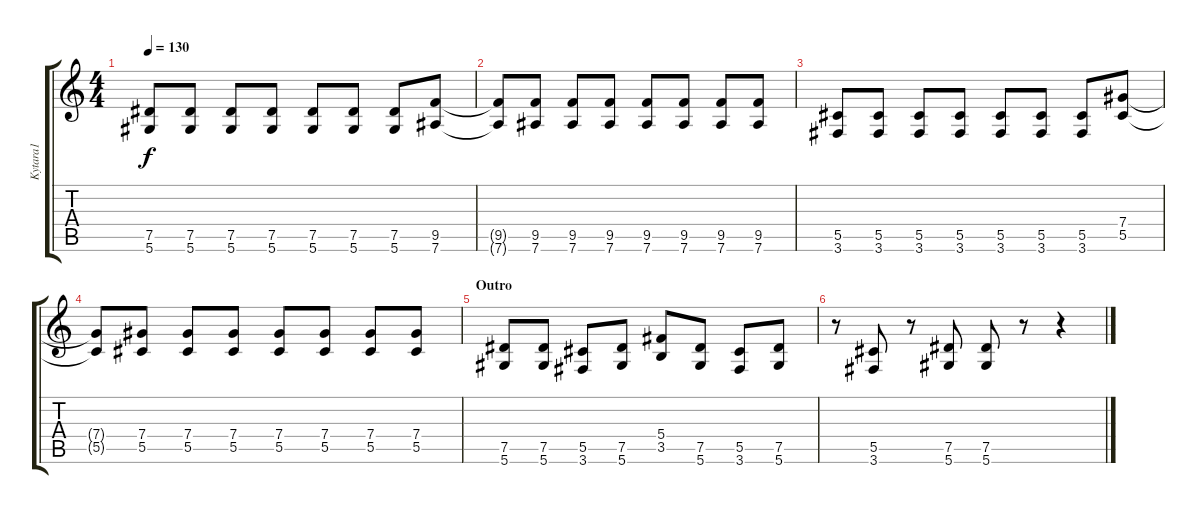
\track ("Kytara1" "Kytara1") {instrument distortionguitar}
\staff {score tabs}
\tuning (Eb4 Bb3 Gb3 Db3 Ab2 Eb2) {hide}
\ts (4 4)
\tempo 130
\clef g2
\ks c
(7.5 5.6).8{dy f} (7.5 5.6).8 (7.5 5.6).8 (7.5 5.6).8 (7.5 5.6).8 (7.5 5.6).8 (7.5 5.6).8 (9.5 7.6).8 |
(9.5{t} 7.6{t}).8 (9.5 7.6).8 (9.5 7.6).8 (9.5 7.6).8 (9.5 7.6).8 (9.5 7.6).8 (9.5 7.6).8 (9.5 7.6).8 |
(5.5 3.6).8 (5.5 3.6).8 (5.5 3.6).8 (5.5 3.6).8 (5.5 3.6).8 (5.5 3.6).8 (5.5 3.6).8 (7.4 5.5).8 |
(7.4{t} 5.5{t}).8 (7.4 5.5).8 (7.4 5.5).8 (7.4 5.5).8 (7.4 5.5).8 (7.4 5.5).8 (7.4 5.5).8 (7.4 5.5).8 |
\section ("" "Outro")
(7.5 5.6).8 (7.5 5.6).8 (5.5 3.6).8 (7.5 5.6).8 (5.4 3.5).8 (7.5 5.6).8 (5.5 3.6).8 (7.5 5.6).8 |
r.8 (5.5 3.6).8 r.8 (7.5 5.6).8 (7.5 5.6).8 r.8 r.4
